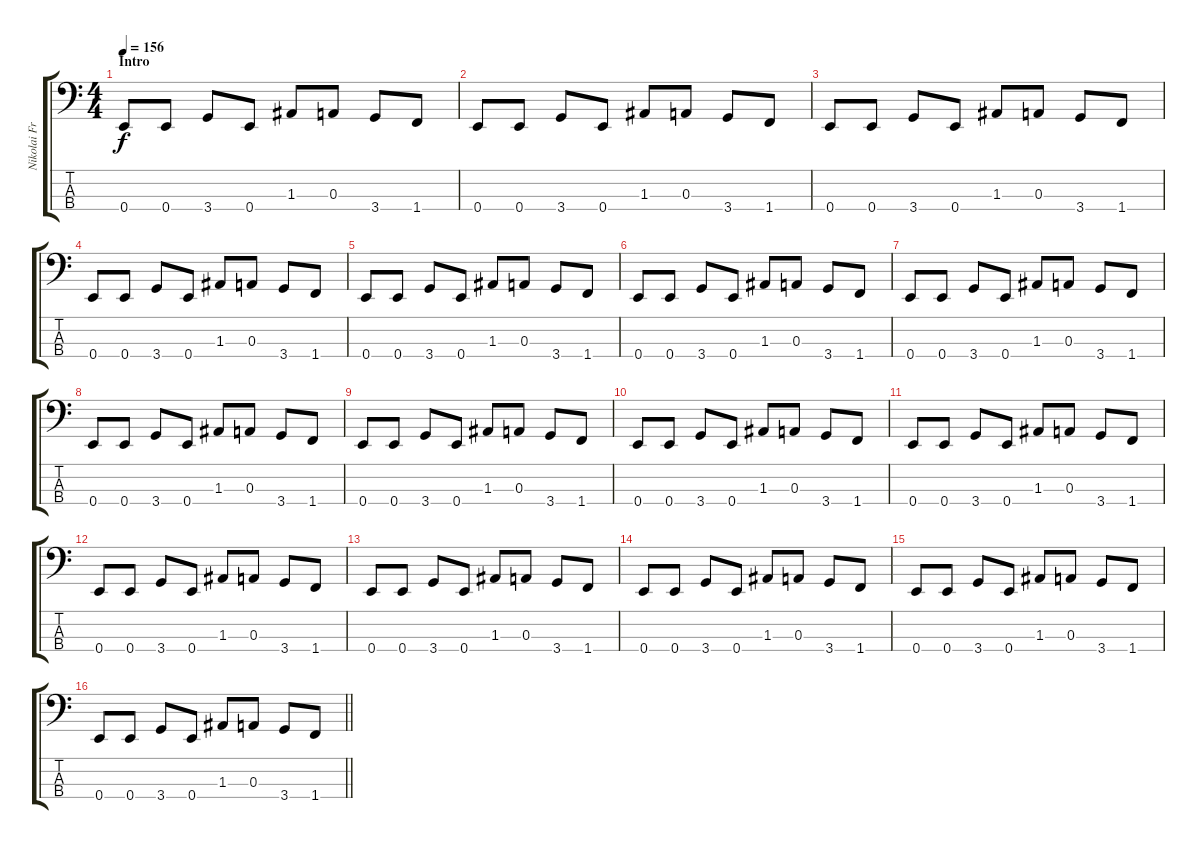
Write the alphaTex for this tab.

\track ("Nikolai Fraiture (Bass)" "Nikolai Fr") {instrument electricbasspick}
\staff {score tabs}
\tuning (G2 D2 A1 E1) {hide}
\ts (4 4)
\section ("" "Intro")
\tempo 156
\clef f4
\ks c
0.4.8{dy f instrument electricbasspick} 0.4.8 3.4.8 0.4.8 1.3.8 0.3.8 3.4.8 1.4.8 |
0.4.8 0.4.8 3.4.8 0.4.8 1.3.8 0.3.8 3.4.8 1.4.8 |
0.4.8 0.4.8 3.4.8 0.4.8 1.3.8 0.3.8 3.4.8 1.4.8 |
0.4.8 0.4.8 3.4.8 0.4.8 1.3.8 0.3.8 3.4.8 1.4.8 |
0.4.8 0.4.8 3.4.8 0.4.8 1.3.8 0.3.8 3.4.8 1.4.8 |
0.4.8 0.4.8 3.4.8 0.4.8 1.3.8 0.3.8 3.4.8 1.4.8 |
0.4.8 0.4.8 3.4.8 0.4.8 1.3.8 0.3.8 3.4.8 1.4.8 |
0.4.8 0.4.8 3.4.8 0.4.8 1.3.8 0.3.8 3.4.8 1.4.8 |
0.4.8 0.4.8 3.4.8 0.4.8 1.3.8 0.3.8 3.4.8 1.4.8 |
0.4.8 0.4.8 3.4.8 0.4.8 1.3.8 0.3.8 3.4.8 1.4.8 |
0.4.8 0.4.8 3.4.8 0.4.8 1.3.8 0.3.8 3.4.8 1.4.8 |
0.4.8 0.4.8 3.4.8 0.4.8 1.3.8 0.3.8 3.4.8 1.4.8 |
0.4.8 0.4.8 3.4.8 0.4.8 1.3.8 0.3.8 3.4.8 1.4.8 |
0.4.8 0.4.8 3.4.8 0.4.8 1.3.8 0.3.8 3.4.8 1.4.8 |
0.4.8 0.4.8 3.4.8 0.4.8 1.3.8 0.3.8 3.4.8 1.4.8 |
\barLineRight lightlight
0.4.8 0.4.8 3.4.8 0.4.8 1.3.8 0.3.8 3.4.8 1.4.8
